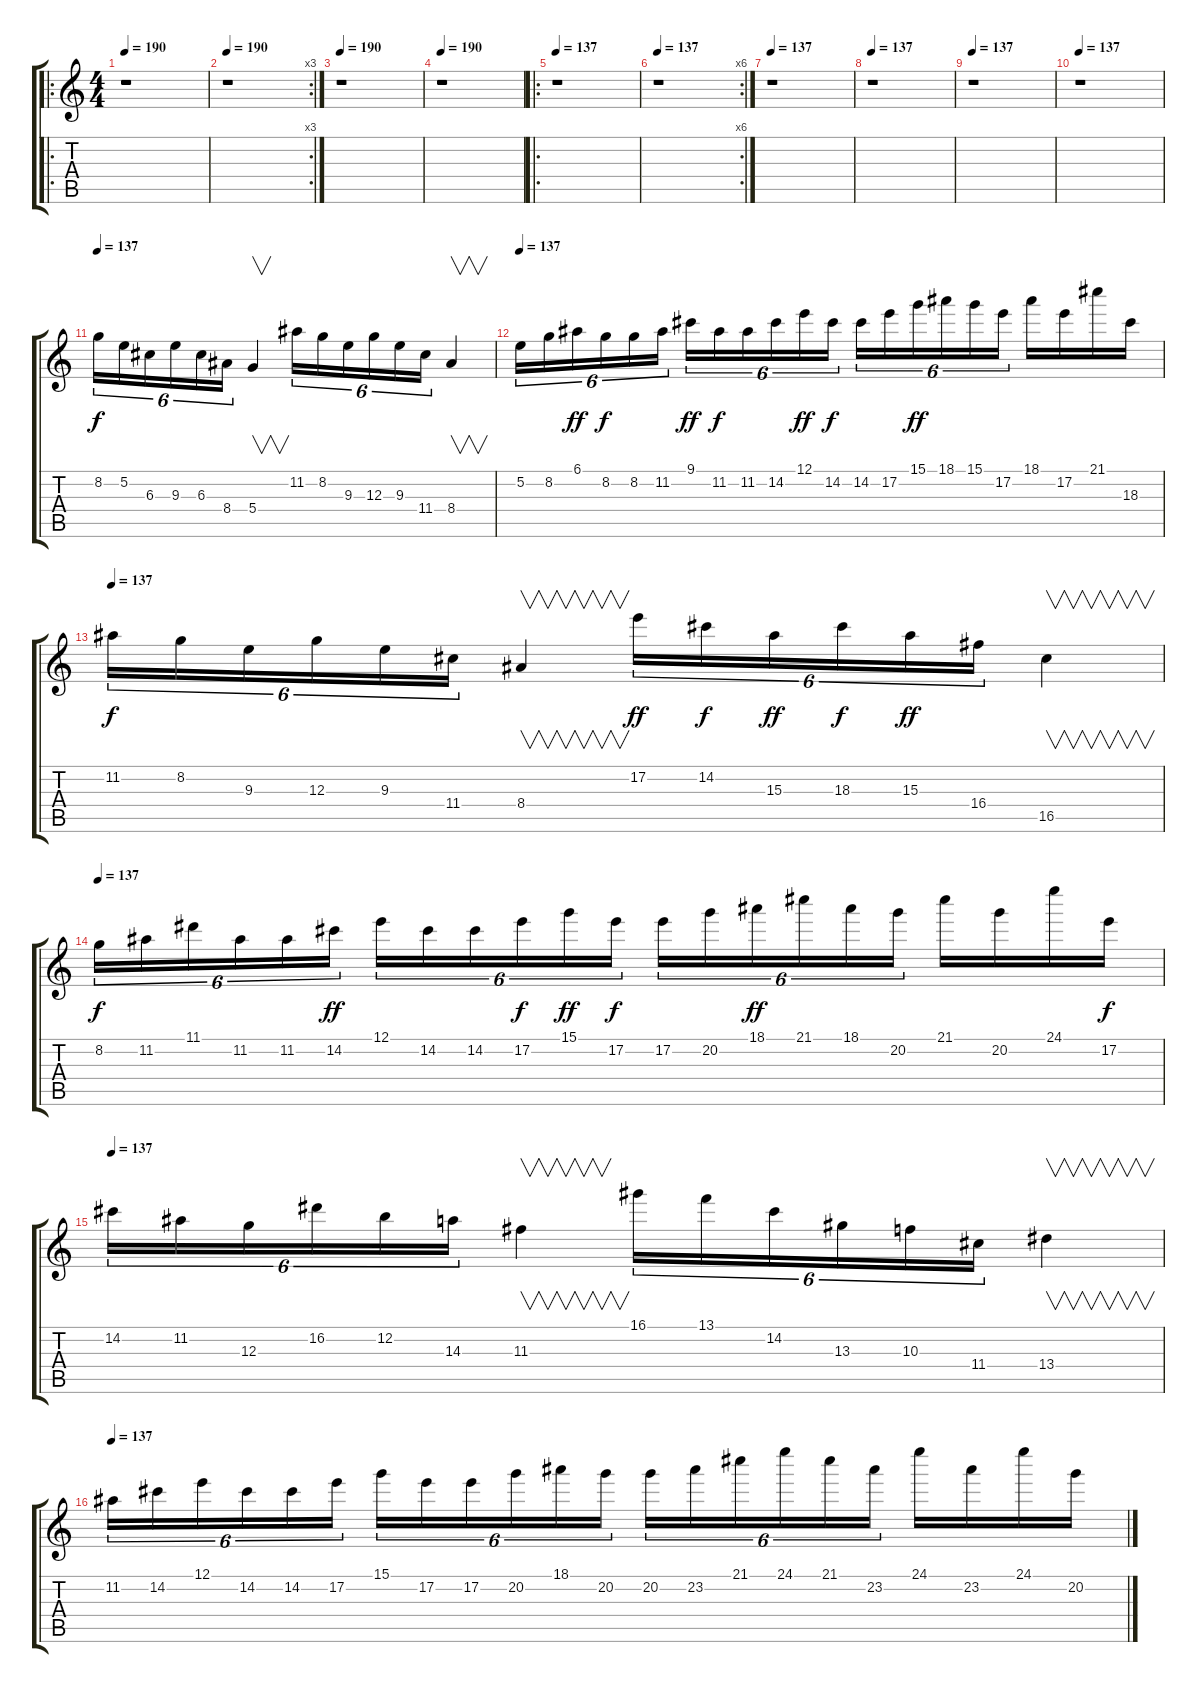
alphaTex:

\track "" {instrument distortionguitar}
\staff {score tabs}
\tuning (E4 B3 G3 D3 A2 E2) {hide}
\ro
\ts (4 4)
\tempo 190
\clef g2
\ks c
r.1{dy f} |
\rc 3
\tempo 190
r.1 |
\tempo 190
r.1 |
\tempo 190
r.1 |
\ro
\tempo 137
r.1 |
\rc 6
\tempo 137
r.1 |
\tempo 137
r.1 |
\tempo 137
r.1 |
\tempo 137
r.1 |
\tempo 137
r.1 |
\tempo 137
8.2.16{tu (6 4)} 5.2.16{tu (6 4)} 6.3.16{tu (6 4)} 9.3.16{tu (6 4)} 6.3.16{tu (6 4)} 8.4.16{tu (6 4)} 5.4.4{v} 11.2.16{tu (6 4)} 8.2.16{tu (6 4)} 9.3.16{tu (6 4)} 12.3.16{tu (6 4)} 9.3.16{tu (6 4)} 11.4.16{tu (6 4)} 8.4.4{v} |
\tempo 137
5.2.16{tu (6 4)} 8.2.16{tu (6 4)} 6.1.16{tu (6 4) dy ff} 8.2.16{tu (6 4) dy f} 8.2.16{tu (6 4)} 11.2.16{tu (6 4)} 9.1.16{tu (6 4) dy ff} 11.2.16{tu (6 4) dy f} 11.2.16{tu (6 4)} 14.2.16{tu (6 4)} 12.1.16{tu (6 4) dy ff} 14.2.16{tu (6 4) dy f} 14.2.16{tu (6 4)} 17.2.16{tu (6 4)} 15.1.16{tu (6 4) dy ff} 18.1.16{tu (6 4)} 15.1.16{tu (6 4)} 17.2.16{tu (6 4)} 18.1.16 17.2.16 21.1.16 18.3.16 |
\tempo 137
11.2.16{tu (6 4) dy f} 8.2.16{tu (6 4)} 9.3.16{tu (6 4)} 12.3.16{tu (6 4)} 9.3.16{tu (6 4)} 11.4.16{tu (6 4)} 8.4.4{v} 17.2.16{tu (6 4) dy ff} 14.2.16{tu (6 4) dy f} 15.3.16{tu (6 4) dy ff} 18.3.16{tu (6 4) dy f} 15.3.16{tu (6 4) dy ff} 16.4.16{tu (6 4)} 16.5.4{v} |
\tempo 137
8.2.16{tu (6 4) dy f} 11.2.16{tu (6 4)} 11.1.16{tu (6 4)} 11.2.16{tu (6 4)} 11.2.16{tu (6 4)} 14.2.16{tu (6 4) dy ff} 12.1.16{tu (6 4)} 14.2.16{tu (6 4)} 14.2.16{tu (6 4)} 17.2.16{tu (6 4) dy f} 15.1.16{tu (6 4) dy ff} 17.2.16{tu (6 4) dy f} 17.2.16{tu (6 4)} 20.2.16{tu (6 4)} 18.1.16{tu (6 4) dy ff} 21.1.16{tu (6 4)} 18.1.16{tu (6 4)} 20.2.16{tu (6 4)} 21.1.16 20.2.16 24.1.16 17.2.16{dy f} |
\tempo 137
14.2.16{tu (6 4)} 11.2.16{tu (6 4)} 12.3.16{tu (6 4)} 16.2.16{tu (6 4)} 12.2.16{tu (6 4)} 14.3.16{tu (6 4)} 11.3.4{v} 16.1.16{tu (6 4)} 13.1.16{tu (6 4)} 14.2.16{tu (6 4)} 13.3.16{tu (6 4)} 10.3.16{tu (6 4)} 11.4.16{tu (6 4)} 13.4.4{v} |
\tempo 137
11.2.16{tu (6 4)} 14.2.16{tu (6 4)} 12.1.16{tu (6 4)} 14.2.16{tu (6 4)} 14.2.16{tu (6 4)} 17.2.16{tu (6 4)} 15.1.16{tu (6 4)} 17.2.16{tu (6 4)} 17.2.16{tu (6 4)} 20.2.16{tu (6 4)} 18.1.16{tu (6 4)} 20.2.16{tu (6 4)} 20.2.16{tu (6 4)} 23.2.16{tu (6 4)} 21.1.16{tu (6 4)} 24.1.16{tu (6 4)} 21.1.16{tu (6 4)} 23.2.16{tu (6 4)} 24.1.16 23.2.16 24.1.16 20.2.16
